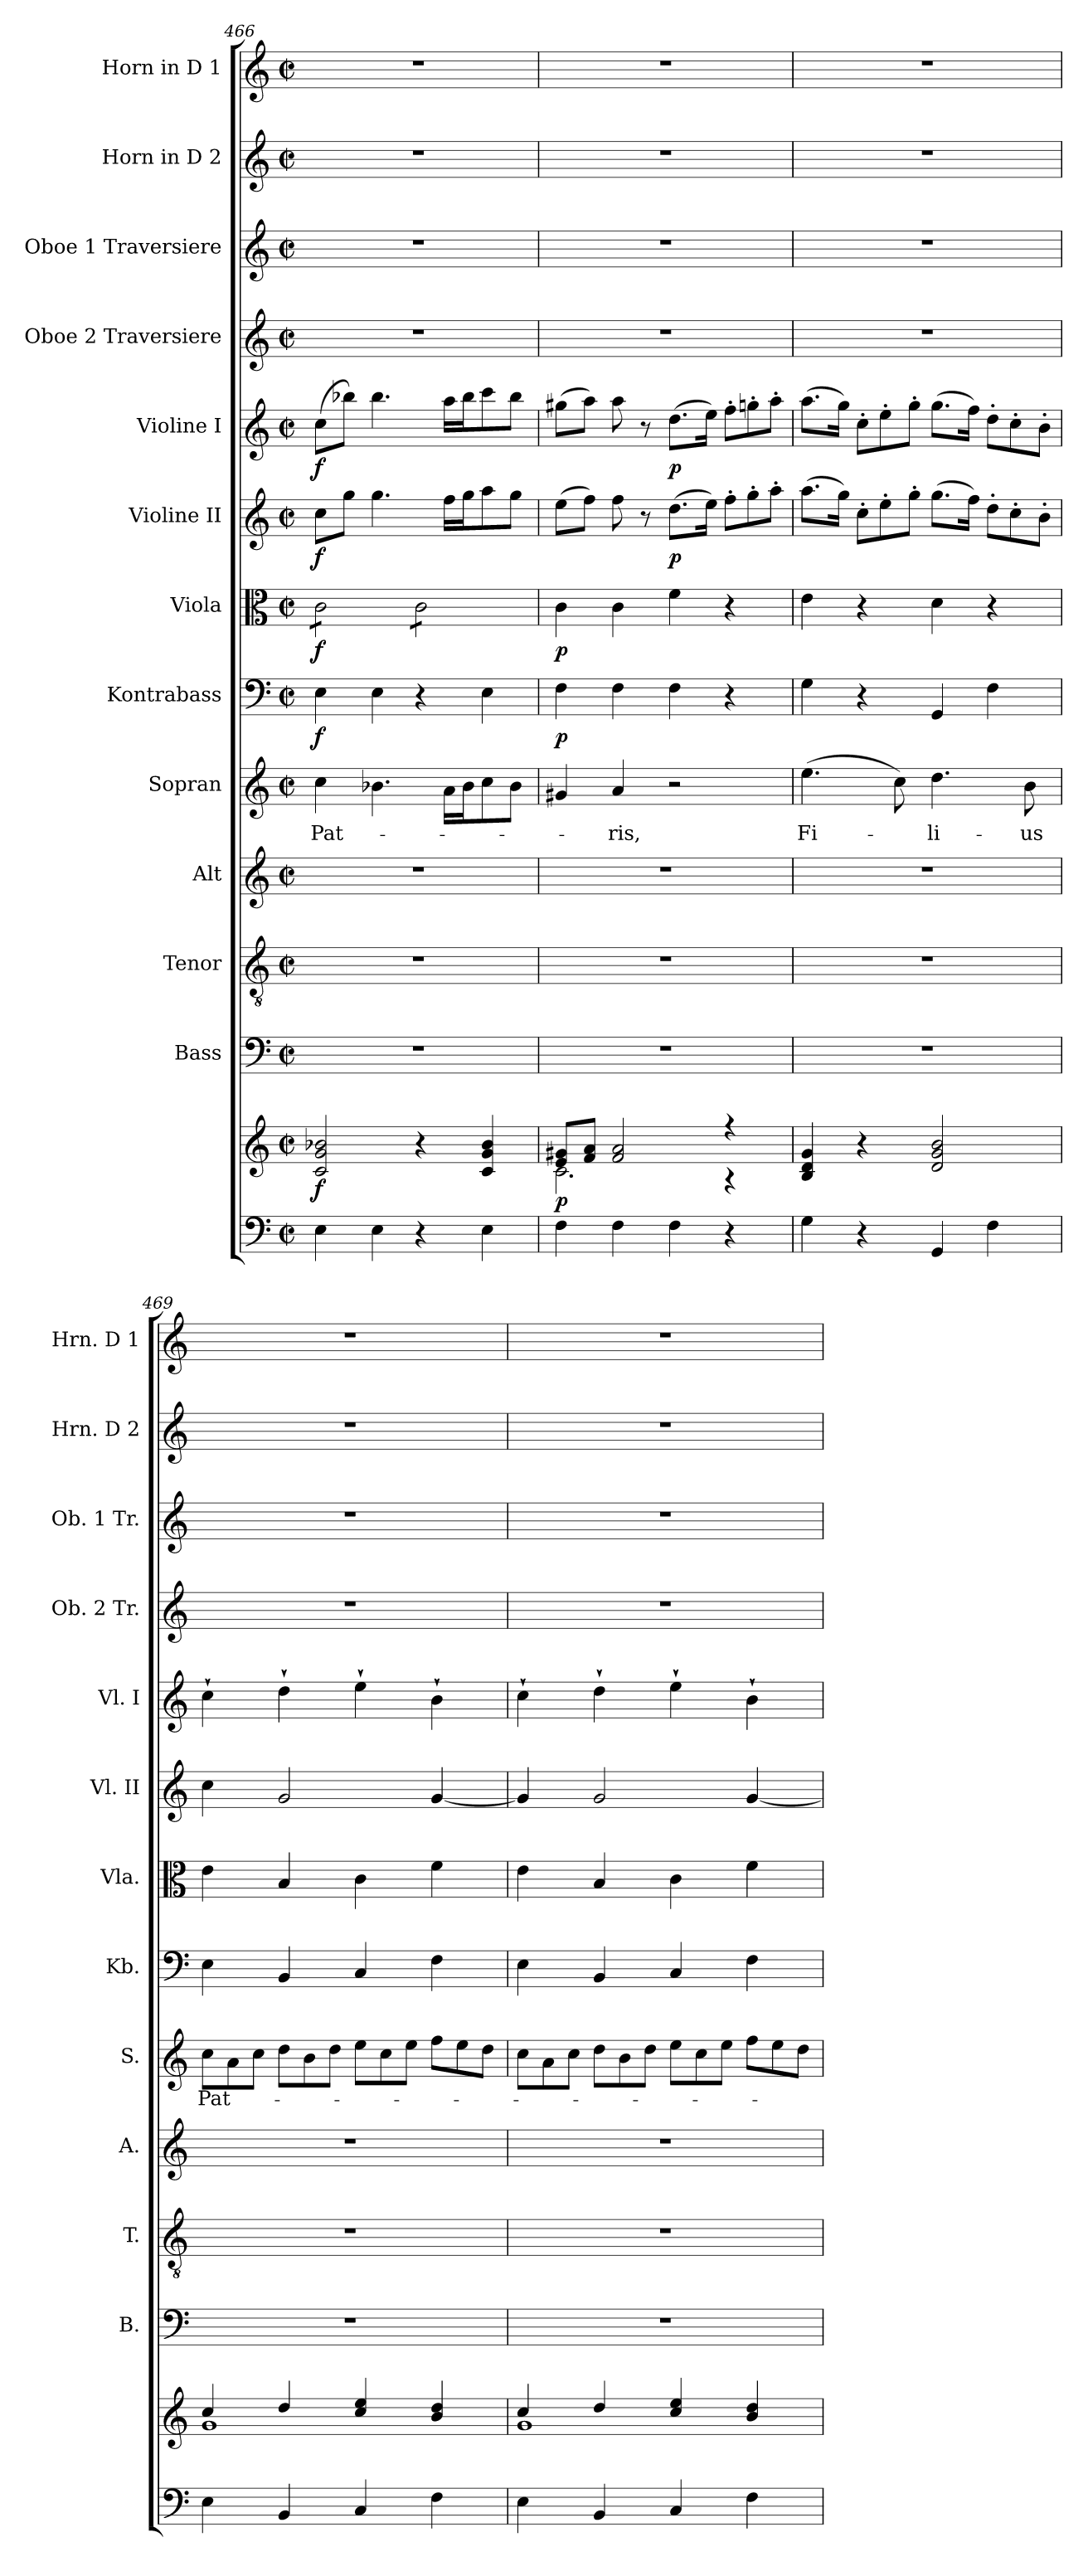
**kern	**kern	**dynam	**kern	**kern	**kern	**kern	**text	**kern	**dynam	**kern	**dynam	**kern	**dynam	**kern	**dynam	**kern	**kern	**kern	**kern
*part13	*part13	*part13	*part12	*part11	*part10	*part9	*part9	*part8	*part8	*part7	*part7	*part6	*part6	*part5	*part5	*part4	*part3	*part2	*part1
*staff14	*staff13	*staff13/14	*staff12	*staff11	*staff10	*staff9	*staff9	*staff8	*staff8	*staff7	*staff7	*staff6	*staff6	*staff5	*staff5	*staff4	*staff3	*staff2	*staff1
*	*	*	*I"Bass	*I"Tenor	*I"Alt	*I"Sopran	*	*I"Kontrabass	*	*I"Viola	*	*I"Violine II	*	*I"Violine I	*	*I"Oboe 2 Traversiere	*I"Oboe 1 Traversiere	*I"Horn in D 2	*I"Horn in D 1
*	*	*	*I'B.	*I'T.	*I'A.	*I'S.	*	*I'Kb.	*	*I'Vla.	*	*I'Vl. II	*	*I'Vl. I	*	*I'Ob. 2 Tr.	*I'Ob. 1 Tr.	*I'Hrn. D 2	*I'Hrn. D 1
!!LO:PB:g=z
*clefF4	*clefG2	*	*clefF4	*clefGv2	*clefG2	*clefG2	*	*clefF4	*	*clefC3	*	*clefG2	*	*clefG2	*	*clefG2	*clefG2	*clefG2	*clefG2
*	*	*	*	*	*	*	*	*ITrd7c12	*	*	*	*	*	*	*	*	*	*ITrd7c12	*ITrd7c12
*k[]	*k[]	*	*k[]	*k[]	*k[]	*k[]	*	*k[]	*	*k[]	*	*k[]	*	*k[]	*	*k[]	*k[]	*k[]	*k[]
*C:	*C:	*	*C:	*C:	*C:	*C:	*	*C:	*	*C:	*	*C:	*	*C:	*	*C:	*C:	*C:	*C:
*M2/2	*M2/2	*	*M2/2	*M2/2	*M2/2	*M2/2	*	*M2/2	*	*M2/2	*	*M2/2	*	*M2/2	*	*M2/2	*M2/2	*M2/2	*M2/2
*met(c|)	*met(c|)	*	*met(c|)	*met(c|)	*met(c|)	*met(c|)	*	*met(c|)	*	*met(c|)	*	*met(c|)	*	*met(c|)	*	*met(c|)	*met(c|)	*met(c|)	*met(c|)
=466	=466	=466	=466	=466	=466	=466	=466	=466	=466	=466	=466	=466	=466	=466	=466	=466	=466	=466	=466
!	!	!LO:DY:b	!	!	!	!	!LO:LY:b	!	!LO:DY:b	!	!LO:DY:b	!	!LO:DY:b	!	!LO:DY:b	!	!	!	!
*	*	*	*	*	*	*	*	*	*	*tremolo	*	*	*	*	*	*	*	*	*
4E\	2c/ 2g/ 2b-X/	f	1r	1r	1r	4cc\	Pat-	4EE\	f	8c\L	f	8cc\L	f	(>8cc\L	f	1r	1r	1r	1r
.	.	.	.	.	.	.	.	.	.	8c\	.	8gg\J	.	8bb-X\J)	.	.	.	.	.
4E\	.	.	.	.	.	4.b-X\	.	4EE\	.	8c\	.	4.gg\	.	4.bb-\	.	.	.	.	.
.	.	.	.	.	.	.	.	.	.	8c\J	.	.	.	.	.	.	.	.	.
4r	4r	.	.	.	.	.	.	4r	.	8c\L	.	.	.	.	.	.	.	.	.
.	.	.	.	.	.	16a\LL	.	.	.	8c\	.	16ff\LL	.	16aa\LL	.	.	.	.	.
.	.	.	.	.	.	16b-\J	.	.	.	.	.	16gg\J	.	16bb-\J	.	.	.	.	.
4E\	4c/ 4g/ 4b-/	.	.	.	.	8cc\	.	4EE\	.	8c\	.	8aa\	.	8ccc\	.	.	.	.	.
.	.	.	.	.	.	8b-\J	.	.	.	8c\J	.	8gg\J	.	8bb-\J	.	.	.	.	.
*	*	*	*	*	*	*	*	*	*	*Xtremolo	*	*	*	*	*	*	*	*	*
=467	=467	=467	=467	=467	=467	=467	=467	=467	=467	=467	=467	=467	=467	=467	=467	=467	=467	=467	=467
*	*^	*	*	*	*	*	*	*	*	*	*	*	*	*	*	*	*	*	*
!	!	!	!LO:DY:b	!	!	!	!	!	!	!LO:DY:b	!	!LO:DY:b	!	!	!	!	!	!	!	!
4F\	8e/ 8g#X/L	2.c\	p	1r	1r	1r	4g#X/	.	4FF\	p	4c\	p	(>8ee\L	.	(>8gg#X\L	.	1r	1r	1r	1r
.	8f/ 8a/J	.	.	.	.	.	.	.	.	.	.	.	8ff\J)	.	8aa\J)	.	.	.	.	.
!	!	!	!	!	!	!	!	!LO:LY:b	!	!	!	!	!	!	!	!	!	!	!	!
4F\	2f/ 2a/	.	.	.	.	.	4a/	-ris,	4FF\	.	4c\	.	8ff\	.	8aa\	.	.	.	.	.
.	.	.	.	.	.	.	.	.	.	.	.	.	8r	.	8r	.	.	.	.	.
!	!	!	!	!	!	!	!	!	!	!	!	!	!	!LO:DY:b	!	!LO:DY:b	!	!	!	!
4F\	.	.	.	.	.	.	2r	.	4FF\	.	4f\	.	(>8.dd\L	p	(>8.dd\L	p	.	.	.	.
.	.	.	.	.	.	.	.	.	.	.	.	.	16ee\Jk)	.	16ee\Jk)	.	.	.	.	.
*	*	*	*	*	*	*	*	*	*	*	*	*	*Xtuplet	*	*Xtuplet	*	*	*	*	*
4r	4r	4r	.	.	.	.	.	.	4r	.	4r	.	12ff'>\L	.	12ff'>\L	.	.	.	.	.
.	.	.	.	.	.	.	.	.	.	.	.	.	12gg'>\	.	12ggn'>\	.	.	.	.	.
.	.	.	.	.	.	.	.	.	.	.	.	.	12aa'>\J	.	12aa'>\J	.	.	.	.	.
*	*v	*v	*	*	*	*	*	*	*	*	*	*	*	*	*	*	*	*	*	*
=468	=468	=468	=468	=468	=468	=468	=468	=468	=468	=468	=468	=468	=468	=468	=468	=468	=468	=468	=468
!	!	!	!	!	!	!	!LO:LY:b	!	!	!	!	!	!	!	!	!	!	!	!
4G\	4B/ 4d/ 4g/	.	1r	1r	1r	(>4.ee\	Fi-	4GG\	.	4e\	.	(>8.aa\L	.	(>8.aa\L	.	1r	1r	1r	1r
.	.	.	.	.	.	.	.	.	.	.	.	16gg\Jk)	.	16gg\Jk)	.	.	.	.	.
4r	4r	.	.	.	.	.	.	4r	.	4r	.	12cc'>\L	.	12cc'>\L	.	.	.	.	.
.	.	.	.	.	.	.	.	.	.	.	.	12ee'>\	.	12ee'>\	.	.	.	.	.
.	.	.	.	.	.	8cc\)	.	.	.	.	.	.	.	.	.	.	.	.	.
.	.	.	.	.	.	.	.	.	.	.	.	12gg'>\J	.	12gg'>\J	.	.	.	.	.
!	!	!	!	!	!	!	!LO:LY:b	!	!	!	!	!	!	!	!	!	!	!	!
4GG/	2d/ 2g/ 2b/	.	.	.	.	4.dd\	-li-	4GGG/	.	4d\	.	(>8.gg\L	.	(>8.gg\L	.	.	.	.	.
.	.	.	.	.	.	.	.	.	.	.	.	16ff\Jk)	.	16ff\Jk)	.	.	.	.	.
4F\	.	.	.	.	.	.	.	4FF\	.	4r	.	12dd'>\L	.	12dd'>\L	.	.	.	.	.
.	.	.	.	.	.	.	.	.	.	.	.	12cc'>\	.	12cc'>\	.	.	.	.	.
!	!	!	!	!	!	!	!LO:LY:b	!	!	!	!	!	!	!	!	!	!	!	!
.	.	.	.	.	.	8b\	-us	.	.	.	.	.	.	.	.	.	.	.	.
.	.	.	.	.	.	.	.	.	.	.	.	12b'>\J	.	12b'>\J	.	.	.	.	.
=469	=469	=469	=469	=469	=469	=469	=469	=469	=469	=469	=469	=469	=469	=469	=469	=469	=469	=469	=469
*	*^	*	*	*	*	*	*	*	*	*	*	*	*	*	*	*	*	*	*
*	*	*	*	*	*	*	*Xtuplet	*	*	*	*	*	*	*	*	*	*	*	*	*
!	!	!	!	!	!	!	!	!LO:LY:b	!	!	!	!	!	!	!	!	!	!	!	!
4E\	4cc/	1g	.	1r	1r	1r	12cc\L	Pat-	4EE\	.	4e\	.	4cc\	.	4cc`>\	.	1r	1r	1r	1r
.	.	.	.	.	.	.	12a\	.	.	.	.	.	.	.	.	.	.	.	.	.
.	.	.	.	.	.	.	12cc\J	.	.	.	.	.	.	.	.	.	.	.	.	.
4BB/	4dd/	.	.	.	.	.	12dd\L	.	4BBB/	.	4B/	.	2g/	.	4dd`>\	.	.	.	.	.
.	.	.	.	.	.	.	12b\	.	.	.	.	.	.	.	.	.	.	.	.	.
.	.	.	.	.	.	.	12dd\J	.	.	.	.	.	.	.	.	.	.	.	.	.
4C/	4cc/ 4ee/	.	.	.	.	.	12ee\L	.	4CC/	.	4c\	.	.	.	4ee`>\	.	.	.	.	.
.	.	.	.	.	.	.	12cc\	.	.	.	.	.	.	.	.	.	.	.	.	.
.	.	.	.	.	.	.	12ee\J	.	.	.	.	.	.	.	.	.	.	.	.	.
4F\	4b/ 4dd/	.	.	.	.	.	12ff\L	.	4FF\	.	4f\	.	[4g/	.	4b`>\	.	.	.	.	.
.	.	.	.	.	.	.	12ee\	.	.	.	.	.	.	.	.	.	.	.	.	.
.	.	.	.	.	.	.	12dd\J	.	.	.	.	.	.	.	.	.	.	.	.	.
=470	=470	=470	=470	=470	=470	=470	=470	=470	=470	=470	=470	=470	=470	=470	=470	=470	=470	=470	=470	=470
4E\	4cc/	1g	.	1r	1r	1r	12cc\L	.	4EE\	.	4e\	.	4g/]	.	4cc`>\	.	1r	1r	1r	1r
.	.	.	.	.	.	.	12a\	.	.	.	.	.	.	.	.	.	.	.	.	.
.	.	.	.	.	.	.	12cc\J	.	.	.	.	.	.	.	.	.	.	.	.	.
4BB/	4dd/	.	.	.	.	.	12dd\L	.	4BBB/	.	4B/	.	2g/	.	4dd`>\	.	.	.	.	.
.	.	.	.	.	.	.	12b\	.	.	.	.	.	.	.	.	.	.	.	.	.
.	.	.	.	.	.	.	12dd\J	.	.	.	.	.	.	.	.	.	.	.	.	.
4C/	4cc/ 4ee/	.	.	.	.	.	12ee\L	.	4CC/	.	4c\	.	.	.	4ee`>\	.	.	.	.	.
.	.	.	.	.	.	.	12cc\	.	.	.	.	.	.	.	.	.	.	.	.	.
.	.	.	.	.	.	.	12ee\J	.	.	.	.	.	.	.	.	.	.	.	.	.
4F\	4b/ 4dd/	.	.	.	.	.	12ff\L	.	4FF\	.	4f\	.	[4g/	.	4b`>\	.	.	.	.	.
.	.	.	.	.	.	.	12ee\	.	.	.	.	.	.	.	.	.	.	.	.	.
.	.	.	.	.	.	.	12dd\J	.	.	.	.	.	.	.	.	.	.	.	.	.
*	*v	*v	*	*	*	*	*	*	*	*	*	*	*	*	*	*	*	*	*	*
=	=	=	=	=	=	=	=	=	=	=	=	=	=	=	=	=	=	=	=
*-	*-	*-	*-	*-	*-	*-	*-	*-	*-	*-	*-	*-	*-	*-	*-	*-	*-	*-	*-
